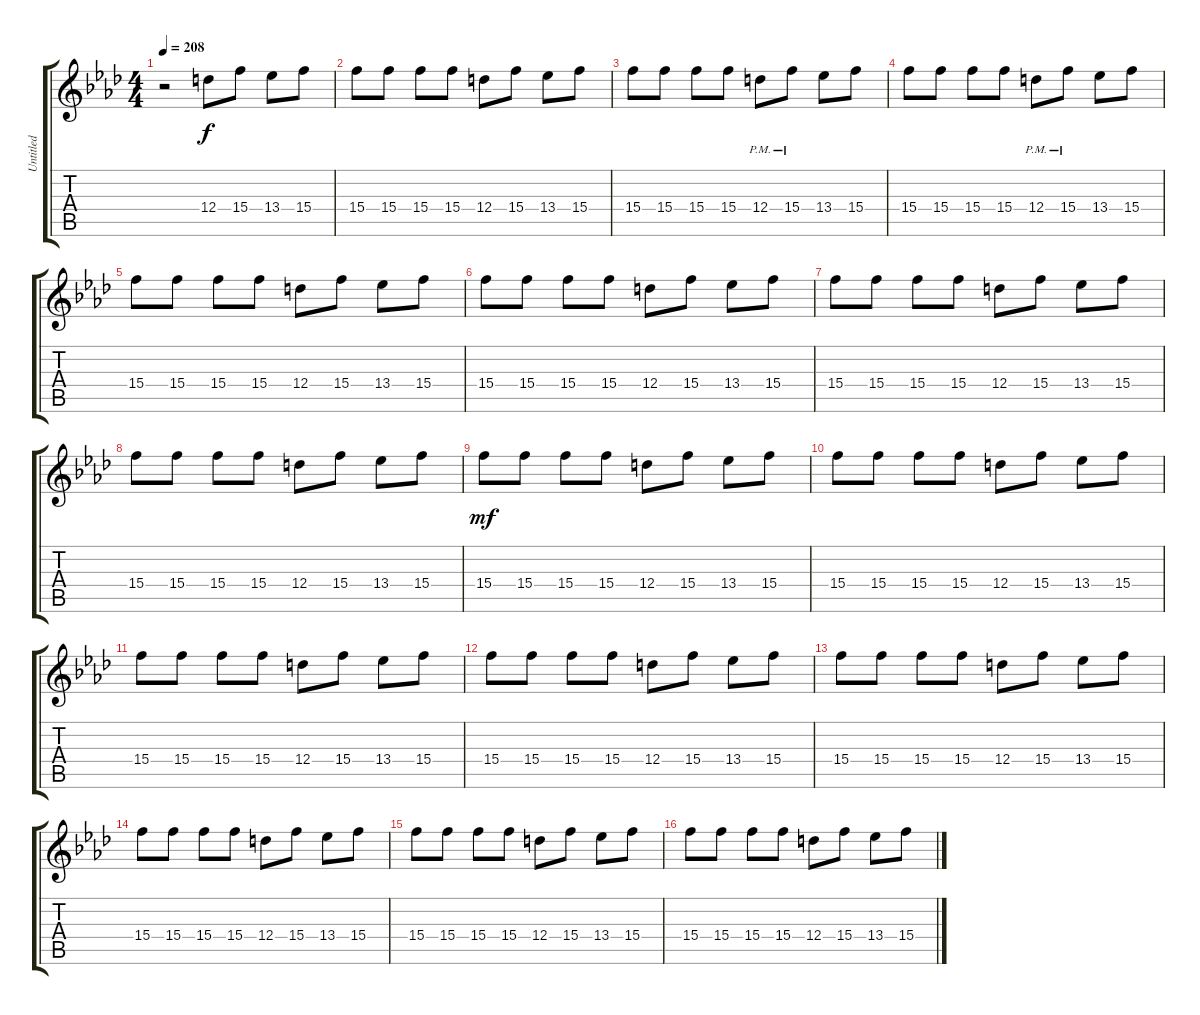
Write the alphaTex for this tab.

\track ("Untitled" "Untitled") {instrument distortionguitar}
\staff {score tabs}
\tuning (E4 B3 G3 D3 A2 D2) {hide}
\ts (4 4)
\tempo 208
\clef g2
\ks ab
r.2{dy f} 12.4.8 15.4.8 13.4.8 15.4.8 |
15.4.8 15.4.8 15.4.8 15.4.8 12.4.8 15.4.8 13.4.8 15.4.8 |
15.4.8 15.4.8 15.4.8 15.4.8 12.4{pm}.8 15.4{pm}.8 13.4.8 15.4.8 |
15.4.8 15.4.8 15.4.8 15.4.8 12.4{pm}.8 15.4{pm}.8 13.4.8 15.4.8 |
15.4.8 15.4.8 15.4.8 15.4.8 12.4.8 15.4.8 13.4.8 15.4.8 |
15.4.8 15.4.8 15.4.8 15.4.8 12.4.8 15.4.8 13.4.8 15.4.8 |
15.4.8 15.4.8 15.4.8 15.4.8 12.4.8 15.4.8 13.4.8 15.4.8 |
15.4.8 15.4.8 15.4.8 15.4.8 12.4.8 15.4.8 13.4.8 15.4.8 |
15.4.8{dy mf} 15.4.8 15.4.8 15.4.8 12.4.8 15.4.8 13.4.8 15.4.8 |
15.4.8 15.4.8 15.4.8 15.4.8 12.4.8 15.4.8 13.4.8 15.4.8 |
15.4.8 15.4.8 15.4.8 15.4.8 12.4.8 15.4.8 13.4.8 15.4.8 |
15.4.8 15.4.8 15.4.8 15.4.8 12.4.8 15.4.8 13.4.8 15.4.8 |
15.4.8 15.4.8 15.4.8 15.4.8 12.4.8 15.4.8 13.4.8 15.4.8 |
15.4.8 15.4.8 15.4.8 15.4.8 12.4.8 15.4.8 13.4.8 15.4.8 |
15.4.8 15.4.8 15.4.8 15.4.8 12.4.8 15.4.8 13.4.8 15.4.8 |
15.4.8 15.4.8 15.4.8 15.4.8 12.4.8 15.4.8 13.4.8 15.4.8
